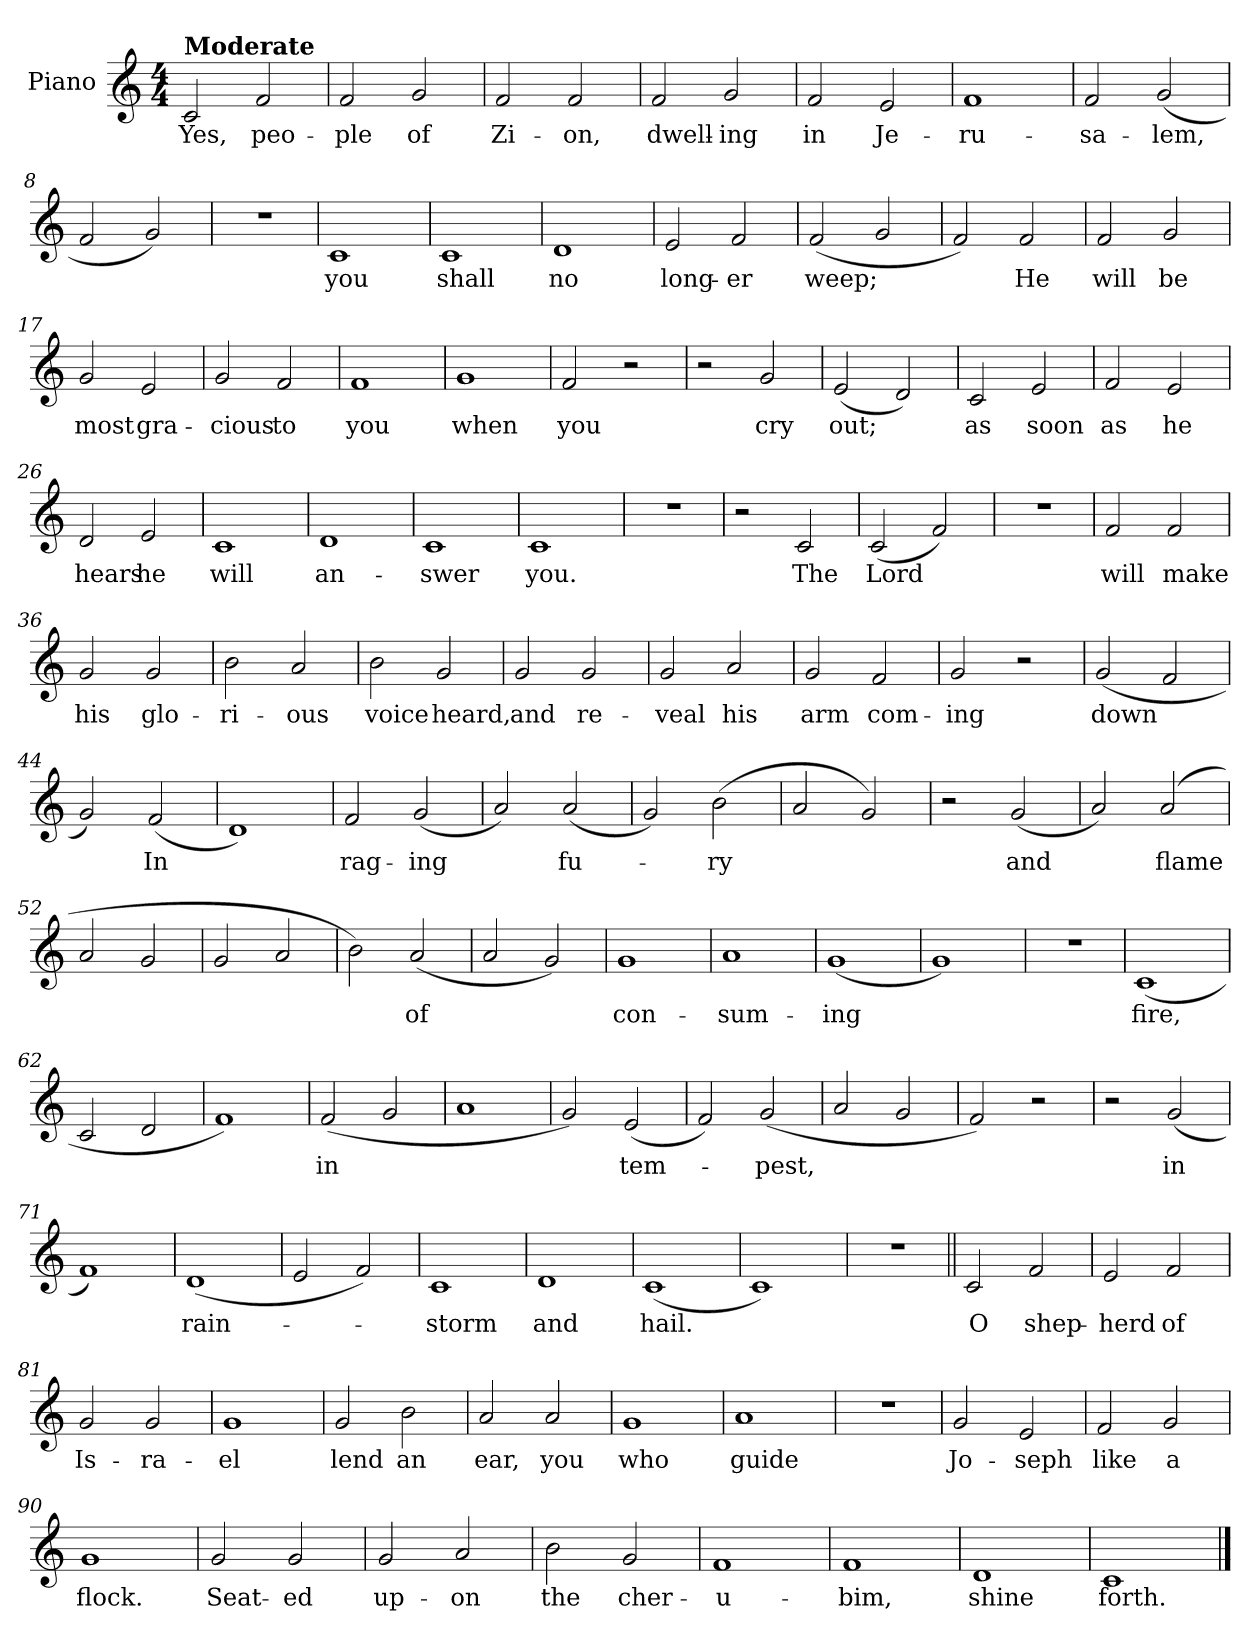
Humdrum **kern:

**kern	**text
*part1	*part1
*staff1	*staff1
*I"Piano	*
*I'Pno.	*
*clefG2	*
*k[]	*
*M4/4	*
*MM120	*
=1	=1
!LO:TX:a:B:t=Moderate	!
!	!LO:LY:b
2c/	Yes,
!	!LO:LY:b
2f/	peo-
=2	=2
!	!LO:LY:b
2f/	-ple
!	!LO:LY:b
2g/	of
=3	=3
!	!LO:LY:b
2f/	Zi-
!	!LO:LY:b
2f/	-on,
=4	=4
!	!LO:LY:b
2f/	dwell-
!	!LO:LY:b
2g/	-ing
=5	=5
!	!LO:LY:b
2f/	in
!	!LO:LY:b
2e/	Je-
=6	=6
!	!LO:LY:b
1f	-ru-
=7	=7
!	!LO:LY:b
2f/	-sa-
!	!LO:LY:b
(2g/	-lem,
=8	=8
2f/	.
2g/)	.
=9	=9
1r	.
=10	=10
!	!LO:LY:b
1c	you
!!LO:LB:g=z
=11	=11
!	!LO:LY:b
1c	shall
=12	=12
!	!LO:LY:b
1d	no
=13	=13
!	!LO:LY:b
2e/	long-
!	!LO:LY:b
2f/	-er
=14	=14
!	!LO:LY:b
(>2f/	weep;
2g/	.
=15	=15
2f/)	.
!	!LO:LY:b
2f/	He
=16	=16
!	!LO:LY:b
2f/	will
!	!LO:LY:b
2g/	be
=17	=17
!	!LO:LY:b
2g/	most
!	!LO:LY:b
2e/	gra-
=18	=18
!	!LO:LY:b
2g/	-cious
!	!LO:LY:b
2f/	to
=19	=19
!	!LO:LY:b
1f	you
=20	=20
!	!LO:LY:b
1g	when
=21	=21
!	!LO:LY:b
2f/	you
2r	.
!!LO:LB:g=z
=22	=22
2r	.
!	!LO:LY:b
2g/	cry
=23	=23
!	!LO:LY:b
(2e/	out;
2d/)	.
=24	=24
!	!LO:LY:b
2c/	as
!	!LO:LY:b
2e/	soon
=25	=25
!	!LO:LY:b
2f/	as
!	!LO:LY:b
2e/	he
=26	=26
!	!LO:LY:b
2d/	hears
!	!LO:LY:b
2e/	he
=27	=27
!	!LO:LY:b
1c	will
=28	=28
!	!LO:LY:b
1d	an-
=29	=29
!	!LO:LY:b
1c	-swer
=30	=30
!	!LO:LY:b
1c	you.
=31	=31
1r	.
=32	=32
2r	.
!	!LO:LY:b
2c/	The
!!LO:LB:g=z
=33	=33
!	!LO:LY:b
(>2c/	Lord
2f/)	.
=34	=34
1r	.
=35	=35
!	!LO:LY:b
2f/	will
!	!LO:LY:b
2f/	make
=36	=36
!	!LO:LY:b
2g/	his
!	!LO:LY:b
2g/	glo-
=37	=37
!	!LO:LY:b
2b\	-ri-
!	!LO:LY:b
2a/	-ous
=38	=38
!	!LO:LY:b
2b\	voice
!	!LO:LY:b
2g/	heard,
=39	=39
!	!LO:LY:b
2g/	and
!	!LO:LY:b
2g/	re-
=40	=40
!	!LO:LY:b
2g/	-veal
!	!LO:LY:b
2a/	his
=41	=41
!	!LO:LY:b
2g/	arm
!	!LO:LY:b
2f/	com-
=42	=42
!	!LO:LY:b
2g/	-ing
2r	.
=43	=43
!	!LO:LY:b
(2g/	down
2f/	.
!!LO:LB:g=z
=44	=44
2g/)	.
!	!LO:LY:b
(2f/	In
=45	=45
1d)	.
=46	=46
!	!LO:LY:b
2f/	rag-
!	!LO:LY:b
(>2g/	-ing
=47	=47
2a/)	.
!	!LO:LY:b
(2a/	fu-
=48	=48
2g/)	.
!	!LO:LY:b
(<2b\	-ry
=49	=49
2a/	.
2g/)	.
=50	=50
2r	.
!	!LO:LY:b
(>2g/	and
=51	=51
2a/)	.
!	!LO:LY:b
(<2a/	flame
=52	=52
2a/	.
2g/	.
=53	=53
2g/	.
2a/	.
=54	=54
2b\)	.
!	!LO:LY:b
(2a/	of
!!LO:LB:g=z
=55	=55
2a/	.
2g/)	.
=56	=56
!	!LO:LY:b
1g	con-
=57	=57
!	!LO:LY:b
1a	-sum-
=58	=58
!	!LO:LY:b
(1g	-ing
=59	=59
1g)	.
=60	=60
1r	.
=61	=61
!	!LO:LY:b
(>1c	fire,
=62	=62
2c/	.
2d/	.
=63	=63
1f)	.
=64	=64
!	!LO:LY:b
(>2f/	in
2g/	.
=65	=65
1a	.
=66	=66
2g/)	.
!	!LO:LY:b
(>2e/	tem-
!!LO:LB:g=z
=67	=67
2f/)	.
!	!LO:LY:b
(>2g/	-pest,
=68	=68
2a/	.
2g/	.
=69	=69
2f/)	.
2r	.
=70	=70
2r	.
!	!LO:LY:b
(2g/	in
=71	=71
1f)	.
=72	=72
!	!LO:LY:b
(>1d	rain-
=73	=73
2e/	.
2f/)	.
=74	=74
!	!LO:LY:b
1c	-storm
=75	=75
!	!LO:LY:b
1d	and
=76	=76
!	!LO:LY:b
(1c	hail.
=77	=77
1c)	.
=78	=78
1r	.
!!LO:LB:g=z
=79||	=79||
!	!LO:LY:b
2c/	O
!	!LO:LY:b
2f/	shep-
=80	=80
!	!LO:LY:b
2e/	-herd
!	!LO:LY:b
2f/	of
=81	=81
!	!LO:LY:b
2g/	Is-
!	!LO:LY:b
2g/	-ra-
=82	=82
!	!LO:LY:b
1g	-el
=83	=83
!	!LO:LY:b
2g/	lend
!	!LO:LY:b
2b\	an
=84	=84
!	!LO:LY:b
2a/	ear,
!	!LO:LY:b
2a/	you
=85	=85
!	!LO:LY:b
1g	who
=86	=86
!	!LO:LY:b
1a	guide
=87	=87
1r	.
=88	=88
!	!LO:LY:b
2g/	Jo-
!	!LO:LY:b
2e/	-seph
=89	=89
!	!LO:LY:b
2f/	like
!	!LO:LY:b
2g/	a
!!LO:LB:g=z
=90	=90
!	!LO:LY:b
1g	flock.
=91	=91
!	!LO:LY:b
2g/	Seat-
!	!LO:LY:b
2g/	-ed
=92	=92
!	!LO:LY:b
2g/	up-
!	!LO:LY:b
2a/	-on
=93	=93
!	!LO:LY:b
2b\	the
!	!LO:LY:b
2g/	cher-
=94	=94
!	!LO:LY:b
1f	-u-
=95	=95
!	!LO:LY:b
1f	-bim,
=96	=96
!	!LO:LY:b
1d	shine
=97	=97
!	!LO:LY:b
1c	forth.
==	==
*-	*-
